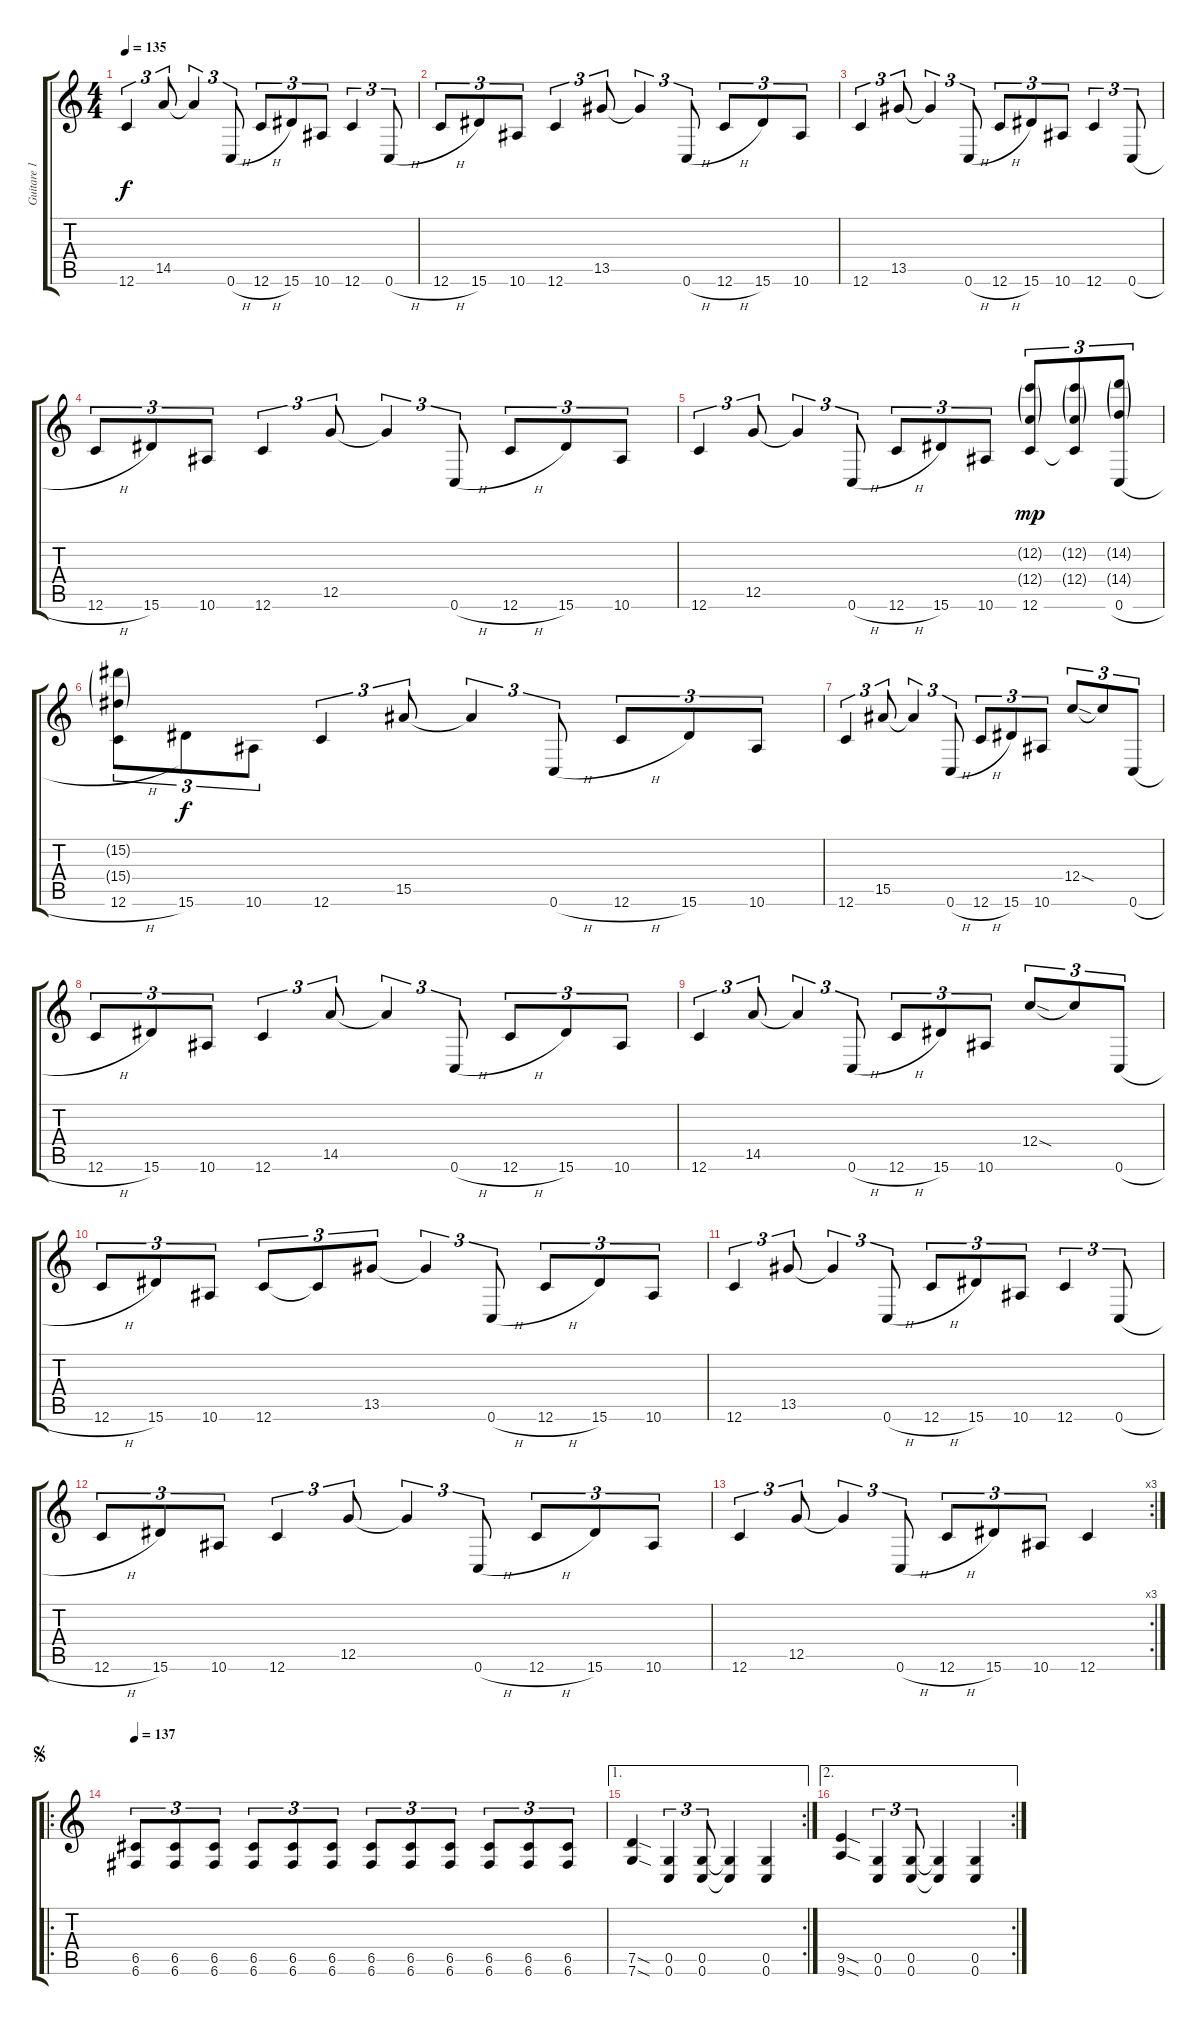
\track ("Guitare 1" "Guitare 1") {instrument distortionguitar}
\staff {score tabs}
\tuning (E4 C4 G3 C3 G2 C2) {hide}
\ts (4 4)
\tempo 135
\clef g2
\ks c
12.6.4{tu (3 2) dy f} 14.5.8{tu (3 2)} 14.5{t}.4{tu (3 2)} 0.6{h}.8{tu (3 2)} 12.6{h}.8{tu (3 2)} 15.6.8{tu (3 2)} 10.6.8{tu (3 2)} 12.6.4{tu (3 2)} 0.6{h}.8{tu (3 2)} |
12.6{h}.8{tu (3 2)} 15.6.8{tu (3 2)} 10.6.8{tu (3 2)} 12.6.4{tu (3 2)} 13.5.8{tu (3 2)} 13.5{t}.4{tu (3 2)} 0.6{h}.8{tu (3 2)} 12.6{h}.8{tu (3 2)} 15.6.8{tu (3 2)} 10.6.8{tu (3 2)} |
12.6.4{tu (3 2)} 13.5.8{tu (3 2)} 13.5{t}.4{tu (3 2)} 0.6{h}.8{tu (3 2)} 12.6{h}.8{tu (3 2)} 15.6.8{tu (3 2)} 10.6.8{tu (3 2)} 12.6.4{tu (3 2)} 0.6{h}.8{tu (3 2)} |
12.6{h}.8{tu (3 2)} 15.6.8{tu (3 2)} 10.6.8{tu (3 2)} 12.6.4{tu (3 2)} 12.5.8{tu (3 2)} 12.5{t}.4{tu (3 2)} 0.6{h}.8{tu (3 2)} 12.6{h}.8{tu (3 2)} 15.6.8{tu (3 2)} 10.6.8{tu (3 2)} |
12.6.4{tu (3 2)} 12.5.8{tu (3 2)} 12.5{t}.4{tu (3 2)} 0.6{h}.8{tu (3 2)} 12.6{h}.8{tu (3 2)} 15.6.8{tu (3 2)} 10.6.8{tu (3 2)} (12.2{g} 12.4{g} 12.6).8{tu (3 2) dy mp} (12.2{g} 12.4{g} 12.6{t}).8{tu (3 2)} (14.2{g} 14.4{g} 0.6{h}).8{tu (3 2)} |
(15.2{g} 15.4{g} 12.6{h}).8{tu (3 2)} 15.6.8{tu (3 2) dy f} 10.6.8{tu (3 2)} 12.6.4{tu (3 2)} 15.5.8{tu (3 2)} 15.5{t}.4{tu (3 2)} 0.6{h}.8{tu (3 2)} 12.6{h}.8{tu (3 2)} 15.6.8{tu (3 2)} 10.6.8{tu (3 2)} |
12.6.4{tu (3 2)} 15.5.8{tu (3 2)} 15.5{t}.4{tu (3 2)} 0.6{h}.8{tu (3 2)} 12.6{h}.8{tu (3 2)} 15.6.8{tu (3 2)} 10.6.8{tu (3 2)} 12.4{sod}.8{tu (3 2)} 12.4{t}.8{tu (3 2)} 0.6{h}.8{tu (3 2)} |
12.6{h}.8{tu (3 2)} 15.6.8{tu (3 2)} 10.6.8{tu (3 2)} 12.6.4{tu (3 2)} 14.5.8{tu (3 2)} 14.5{t}.4{tu (3 2)} 0.6{h}.8{tu (3 2)} 12.6{h}.8{tu (3 2)} 15.6.8{tu (3 2)} 10.6.8{tu (3 2)} |
12.6.4{tu (3 2)} 14.5.8{tu (3 2)} 14.5{t}.4{tu (3 2)} 0.6{h}.8{tu (3 2)} 12.6{h}.8{tu (3 2)} 15.6.8{tu (3 2)} 10.6.8{tu (3 2)} 12.4{sod}.8{tu (3 2)} 12.4{t}.8{tu (3 2)} 0.6{h}.8{tu (3 2)} |
12.6{h}.8{tu (3 2)} 15.6.8{tu (3 2)} 10.6.8{tu (3 2)} 12.6.8{tu (3 2)} 12.6{t}.8{tu (3 2)} 13.5.8{tu (3 2)} 13.5{t}.4{tu (3 2)} 0.6{h}.8{tu (3 2)} 12.6{h}.8{tu (3 2)} 15.6.8{tu (3 2)} 10.6.8{tu (3 2)} |
12.6.4{tu (3 2)} 13.5.8{tu (3 2)} 13.5{t}.4{tu (3 2)} 0.6{h}.8{tu (3 2)} 12.6{h}.8{tu (3 2)} 15.6.8{tu (3 2)} 10.6.8{tu (3 2)} 12.6.4{tu (3 2)} 0.6{h}.8{tu (3 2)} |
12.6{h}.8{tu (3 2)} 15.6.8{tu (3 2)} 10.6.8{tu (3 2)} 12.6.4{tu (3 2)} 12.5.8{tu (3 2)} 12.5{t}.4{tu (3 2)} 0.6{h}.8{tu (3 2)} 12.6{h}.8{tu (3 2)} 15.6.8{tu (3 2)} 10.6.8{tu (3 2)} |
\rc 3
12.6.4{tu (3 2)} 12.5.8{tu (3 2)} 12.5{t}.4{tu (3 2)} 0.6{h}.8{tu (3 2)} 12.6{h}.8{tu (3 2)} 15.6.8{tu (3 2)} 10.6.8{tu (3 2)} 12.6.4 |
\ro
\jump segno
\tempo 137
(6.5 6.6).8{tu (3 2)} (6.5 6.6).8{tu (3 2)} (6.5 6.6).8{tu (3 2)} (6.5 6.6).8{tu (3 2)} (6.5 6.6).8{tu (3 2)} (6.5 6.6).8{tu (3 2)} (6.5 6.6).8{tu (3 2)} (6.5 6.6).8{tu (3 2)} (6.5 6.6).8{tu (3 2)} (6.5 6.6).8{tu (3 2)} (6.5 6.6).8{tu (3 2)} (6.5 6.6).8{tu (3 2)} |
\ae 1
\rc 2
(7.5{sod} 7.6{sod}).4 (0.5 0.6).4{tu (3 2)} (0.5 0.6).8{tu (3 2)} (0.5{t} 0.6{t}).4 (0.5 0.6).4 |
\ae 2
\rc 2
(9.5{sod} 9.6{sod}).4 (0.5 0.6).4{tu (3 2)} (0.5 0.6).8{tu (3 2)} (0.5{t} 0.6{t}).4 (0.5 0.6).4
